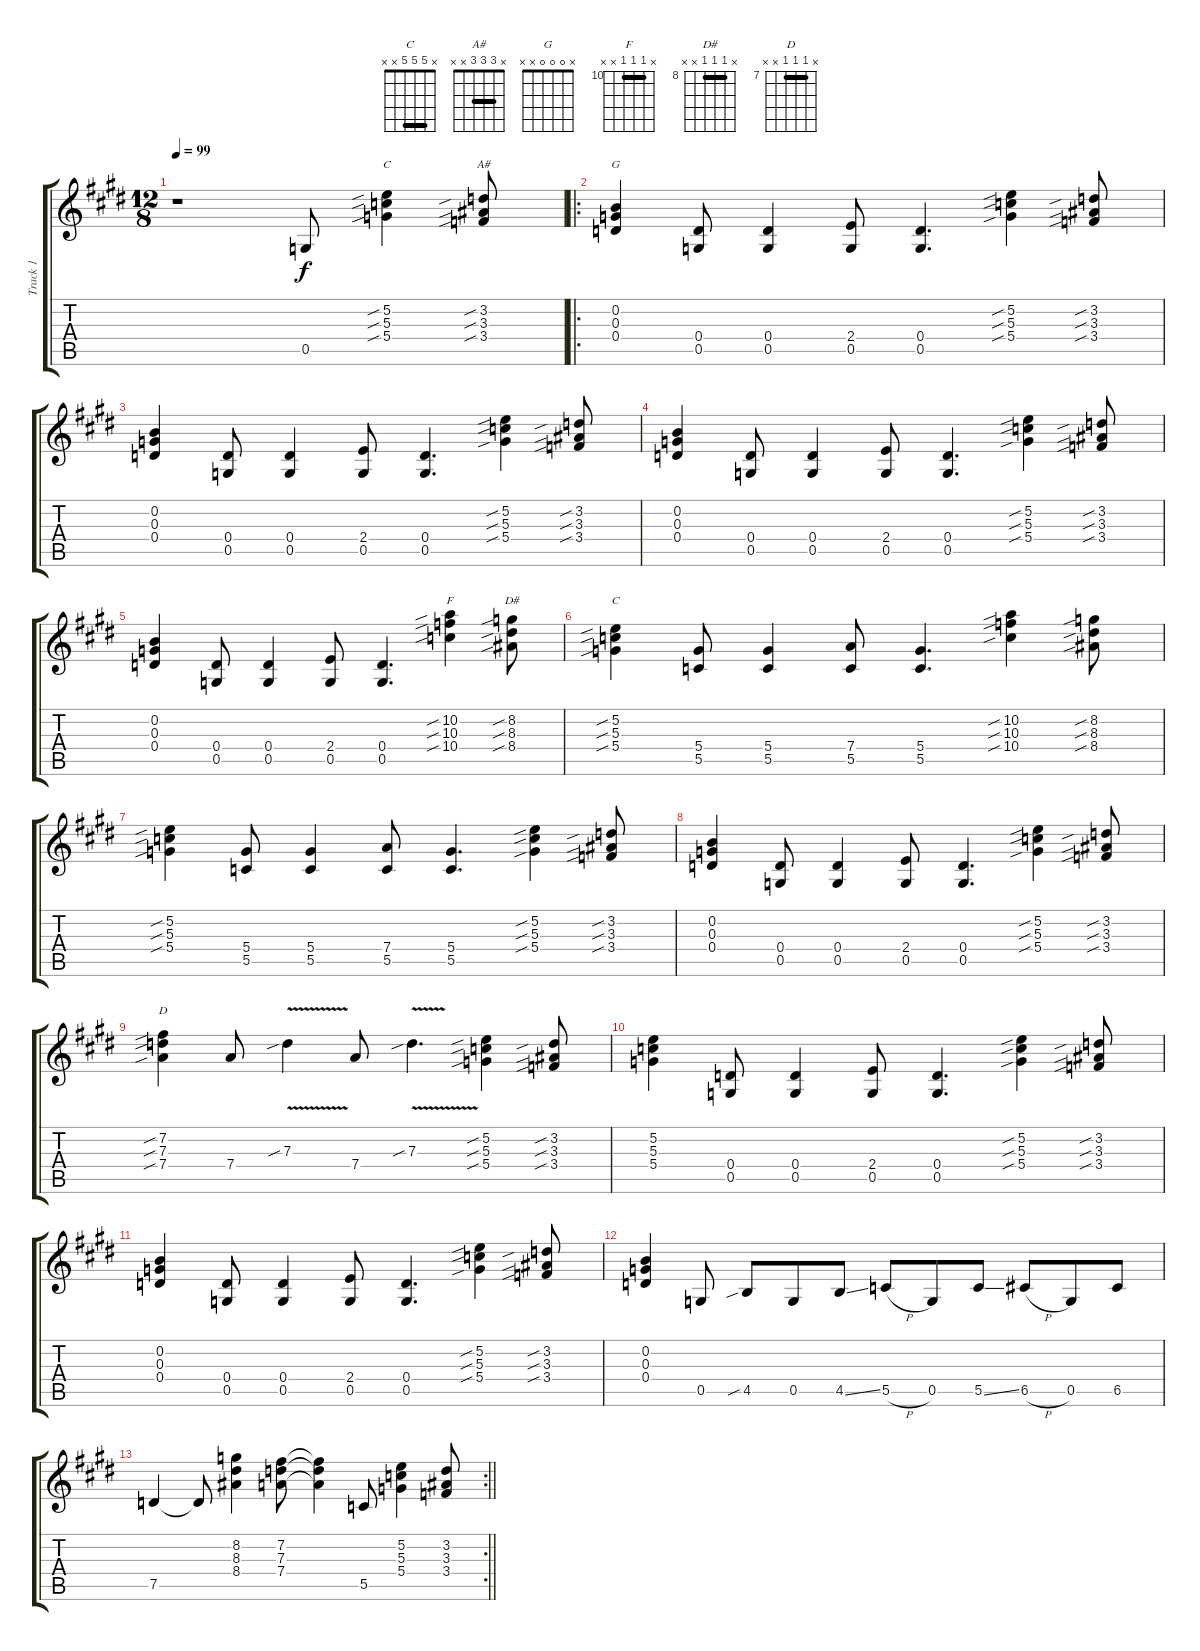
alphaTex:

\track ("Track 1" "Track 1") {instrument acousticguitarnylon}
\staff {score tabs}
\tuning (D4 B3 G3 D3 G2 D2) {hide}
\chord ("C" 2 2 x x x x) {barre 2}
\chord ("A#" x 3 3 3 x x) {barre 3}
\chord ("G" x 0 0 0 x x)
\chord ("F" x 10 10 10 x x) {firstfret 10 barre 10}
\chord ("D#" x 8 8 8 x x) {firstfret 8 barre 8}
\chord ("C" x 5 5 5 x x) {barre 5}
\chord ("D" x 7 7 7 x x) {firstfret 7 barre 7}
\ts (12 8)
\tempo 99
\clef g2
\ks e
r.1{dy f instrument acousticguitarnylon} 0.5.8 (5.2{sib} 5.3{sib} 5.4{sib}).4{ch "C"} (3.2{sib} 3.3{sib} 3.4{sib}).8{ch "A#"} |
\ro
(0.2 0.3 0.4).4{ch "G"} (0.4 0.5).8 (0.4 0.5).4 (2.4 0.5).8 (0.4 0.5).4{d} (5.2{sib} 5.3{sib} 5.4{sib}).4 (3.2{sib} 3.3{sib} 3.4{sib}).8 |
(0.2 0.3 0.4).4 (0.4 0.5).8 (0.4 0.5).4 (2.4 0.5).8 (0.4 0.5).4{d} (5.2{sib} 5.3{sib} 5.4{sib}).4 (3.2{sib} 3.3{sib} 3.4{sib}).8 |
(0.2 0.3 0.4).4 (0.4 0.5).8 (0.4 0.5).4 (2.4 0.5).8 (0.4 0.5).4{d} (5.2{sib} 5.3{sib} 5.4{sib}).4 (3.2{sib} 3.3{sib} 3.4{sib}).8 |
(0.2 0.3 0.4).4 (0.4 0.5).8 (0.4 0.5).4 (2.4 0.5).8 (0.4 0.5).4{d} (10.2{sib} 10.3{sib} 10.4{sib}).4{ch "F"} (8.2{sib} 8.3{sib} 8.4{sib}).8{ch "D#"} |
(5.2{sib} 5.3{sib} 5.4{sib}).4{ch "C"} (5.4 5.5).8 (5.4 5.5).4 (7.4 5.5).8 (5.4 5.5).4{d} (10.2{sib} 10.3{sib} 10.4{sib}).4 (8.2{sib} 8.3{sib} 8.4{sib}).8 |
(5.2{sib} 5.3{sib} 5.4{sib}).4 (5.4 5.5).8 (5.4 5.5).4 (7.4 5.5).8 (5.4 5.5).4{d} (5.2{sib} 5.3{sib} 5.4{sib}).4 (3.2{sib} 3.3{sib} 3.4{sib}).8 |
(0.2 0.3 0.4).4 (0.4 0.5).8 (0.4 0.5).4 (2.4 0.5).8 (0.4 0.5).4{d} (5.2{sib} 5.3{sib} 5.4{sib}).4 (3.2{sib} 3.3{sib} 3.4{sib}).8 |
(7.2{sib} 7.3{sib} 7.4{sib}).4{ch "D"} 7.4.8 7.3{v sib}.4 7.4.8 7.3{v sib}.4{d} (5.2{sib} 5.3{sib} 5.4{sib}).4 (3.2{sib} 3.3{sib} 3.4{sib}).8 |
(5.2 5.3 5.4).4 (0.4 0.5).8 (0.4 0.5).4 (2.4 0.5).8 (0.4 0.5).4{d} (5.2{sib} 5.3{sib} 5.4{sib}).4 (3.2{sib} 3.3{sib} 3.4{sib}).8 |
(0.2 0.3 0.4).4 (0.4 0.5).8 (0.4 0.5).4 (2.4 0.5).8 (0.4 0.5).4{d} (5.2{sib} 5.3{sib} 5.4{sib}).4 (3.2{sib} 3.3{sib} 3.4{sib}).8 |
(0.2 0.3 0.4).4 0.5.8 4.5{sib}.8 0.5.8 4.5{ss}.8 5.5{h}.8 0.5.8 5.5{ss}.8 6.5{h}.8 0.5.8 6.5.8 |
\rc 2
\barLineRight lightlight
7.5.4 7.5{t}.8 (8.2 8.3 8.4).4 (7.2 7.3 7.4).8 (7.2{t} 7.3{t} 7.4{t}).4 5.5.8 (5.2 5.3 5.4).4 (3.2 3.3 3.4).8
